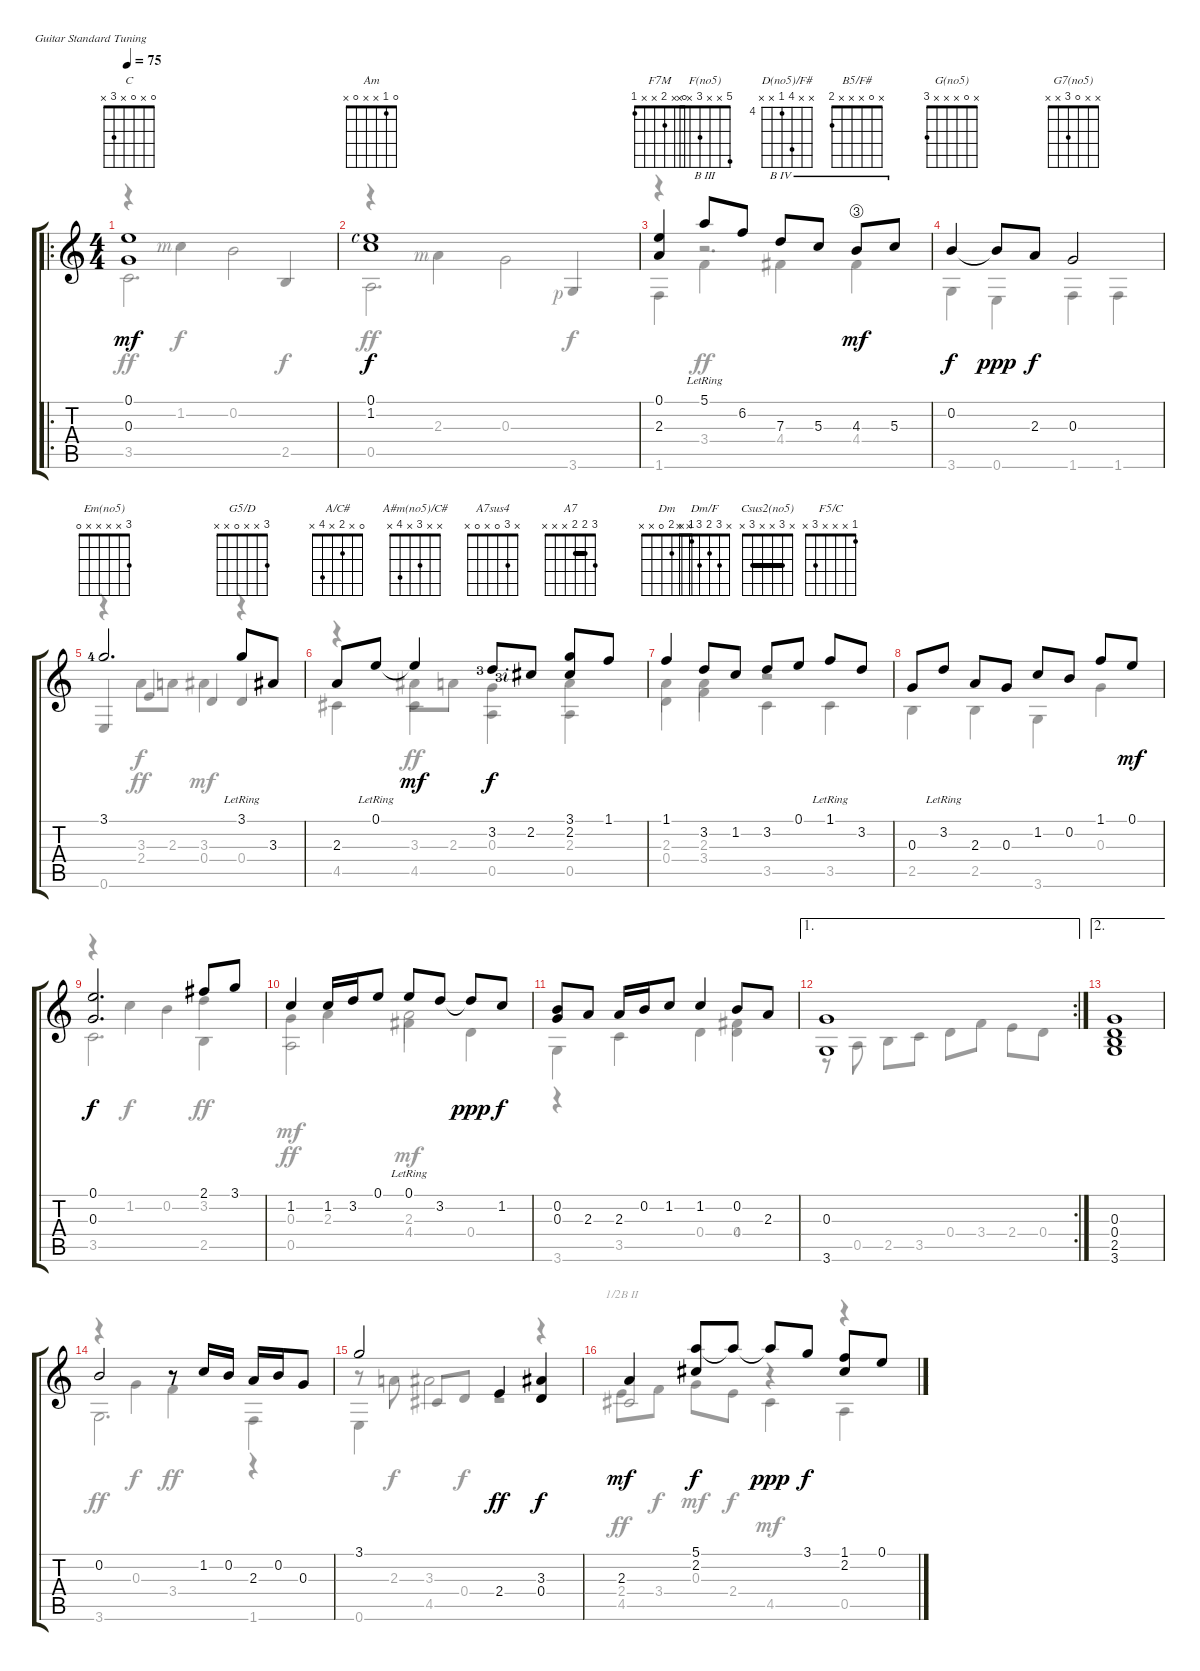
\bracketExtendMode groupsimilarinstruments
\firstSystemTrackNameMode fullname
\otherSystemsTrackNameOrientation horizontal
\chordDiagramsInScore
\track "" {instrument acousticguitarnylon}
\staff {score tabs}
\tuning (E4 B3 G3 D3 A2 E2)
\chord ("C" 0 x 0 x 3 x) {showdiagram false}
\chord ("Am" 0 1 x x 0 x) {showdiagram false}
\chord ("F7M" 0 x 2 x x 1) {showdiagram false showfingering false}
\chord ("F(no5)" 5 x x 3 x x) {showdiagram false showfingering false}
\chord ("D(no5)/F#" x x 7 4 x x) {firstfret 4 showdiagram false showfingering false}
\chord ("B5/F#" x 0 x x x 2) {showdiagram false showfingering false}
\chord ("G(no5)" x 0 x x x 3) {showdiagram false showfingering false}
\chord ("G7(no5)" x x 0 3 x x) {showdiagram false showfingering false}
\chord ("Em(no5)" 3 x x x x 0) {showdiagram false showfingering false}
\chord ("G5/D" 3 x x 0 x x) {showdiagram false showfingering false}
\chord ("A/C#" 0 x 2 x 4 x) {showdiagram false showfingering false}
\chord ("A#m(no5)/C#" x x 3 x 4 x) {showdiagram false showfingering false}
\chord ("A7sus4" x 3 0 x 0 x) {showdiagram false showfingering false}
\chord ("A7" 3 2 2 x x x) {showdiagram false showfingering false barre 2}
\chord ("Dm" 1 x 2 0 x x) {showdiagram false showfingering false}
\chord ("Dm/F" x 3 2 3 x x) {showdiagram false showfingering false}
\chord ("Csus2(no5)" x 3 x x 3 x) {showdiagram false showfingering false barre 3}
\chord ("F5/C" 1 x x x 3 x) {showdiagram false showfingering false}
\voice
\ro
\ts (4 4)
\tempo 75
\clef g2
\ks c
(0.1 0.3).1{ch "C" dy mf instrument acousticguitarnylon beam Up} |
(0.1{rf 5} 1.2).1{ch "Am" dy f beam Up} |
(0.1 2.3).4{ch "F7M" beam Up} 5.1{lr}.8{ch "F(no5)" barre (3 full) beam Up} 6.2.8{beam Up} 7.3.8{ch "D(no5)/F#" barre (4 full) beam Up} 5.3.8{barre (4 full) beam Up} 4.3{string}.8{ch "B5/F#" dy mf barre (4 full) beam Up} 5.3.8{barre (4 full) beam Up} |
0.2.4{ch "G(no5)" dy f beam Up} 0.2{t}.8{dy ppp beam Up} 2.3.8{dy f beam Up} 0.3.2{ch "G7(no5)" beam Up} |
3.1{lf 5}.2{d ch "Em(no5)" beam Up} 3.1{lr}.8{ch "G5/D" beam Up} 3.3{acc #}.8{beam Up} |
2.3.8{ch "A/C#" beam Up} 0.1{lr}.8{beam Up} 0.1{t}.4{ch "A#m(no5)/C#" dy mf beam Up} 3.2{lf 4}.8{ch "A7sus4" dy f beam Up} 2.2{lf 4 rf 2 acc #}.8{beam Up} (3.1 2.2{acc #}).8{ch "A7" beam Up} 1.1.8{beam Up} |
1.1.4{ch "Dm" beam Up} 3.2.8{ch "Dm/F" beam Up} 1.2.8{beam Up} 3.2.8{ch "Csus2(no5)" beam Up} 0.1.8{beam Up} 1.1{lr}.8{ch "F5/C" beam Up} 3.2.8{beam Up} |
0.3.8{beam Up} 3.2{lr}.8{beam Up} 2.3.8{beam Up} 0.3.8{beam Up} 1.2.8{beam Up} 0.2.8{beam Up} 1.1.8{beam Up} 0.1.8{dy mf beam Up} |
(0.1 0.3).2{d dy f beam Up} 2.1{acc #}.8{beam Up} 3.1.8{beam Up} |
1.2.4{beam Up} 1.2.16{beam Up} 3.2.16{beam Up} 0.1.8{beam Up} 0.1{lr}.8{beam Up} 3.2.8{beam Up} 3.2{t}.8{dy ppp beam Up} 1.2.8{dy f beam Up} |
(0.2 0.3).8{beam Up} 2.3.8{beam Up} 2.3.16{beam Up} 0.2.16{beam Up} 1.2.8{beam Up} 1.2.4{beam Up} 0.2.8{beam Up} 2.3.8{beam Up} |
\ae 1
\rc 2
(0.3 3.6).1{beam Up} |
\ae 2
(0.3 0.4 2.5 3.6).1{beam Up} |
0.2.2{beam Up} r.8{beam Up} 1.2.16{beam Up} 0.2.16{beam Up} 2.3.16{beam Up} 0.2.16{beam Up} 0.3.8{beam Up} |
3.1.2{beam Up} 2.4.4{dy ff beam Up} (3.3{acc #} 0.4).4{dy f beam Up} |
2.3.4{dy mf beam Up} (5.1 2.2{acc #}).8{dy f beam Up} 5.1{t}.8{beam Up} 5.1{t}.8{dy ppp beam Up} 3.1.8{dy f beam Up} (1.1 2.2{acc #}).8{beam Up} 0.1.8{beam Up}
\voice
\clef g2
\ottava regular
\simile none
\ks c
r.4{dy f beam Down} 1.2{rf 3}.4{beam Down} 0.2.2{beam Down} |
r.4{beam Down} 2.3{rf 3}.4{beam Down} 0.3.2{beam Down} |
r.4{beam Down} 3.4.4{dy ff beam Down} 4.4{acc #}.4{beam Down} 4.4{acc #}.4{dy mf beam Down} |
|
r.4{beam Down} 3.3{acc #}.8{dy f beam Down} 2.3.8{beam Down} 3.3{acc #}.4{beam Down} r.4{beam Down} |
r.4{beam Down} 3.3{acc #}.8{dy ff beam Down} 2.3.8{beam Down} 0.3.4{beam Down} 2.3.4{beam Down} |
2.3.4{beam Down} 2.3.4{beam Down} r.2{beam Down} |
|
r.4{beam Down} 1.2.4{dy f beam Down} 0.2.4{beam Down} 3.2.4{dy ff beam Down} |
0.3.4{dy mf beam Down} 2.3.4{beam Down} 2.3.2{beam Down} |
|
|
|
r.4{beam Down} 0.3.4{dy f beam Down} 3.4.4{dy ff beam Down} 1.6.4{beam Down} |
r.8{beam Down} 2.3.8{dy f beam Down} 3.3{acc #}.2{beam Down} r.4{beam Down} |
2.4.8{dy mf barre (2 half) beam Down} 3.4.8{dy f beam Down} 0.3.8{dy mf beam Down} 2.4.8{dy f beam Down} r.4{beam Down} r.4{beam Down}
\voice
\clef g2
\ottava regular
\simile none
\ks c
3.5.2{d dy ff beam Down} 2.5.4{dy f beam Up} |
0.5.2{d dy ff beam Down} 3.6{rf 1}.4{dy f beam Up} |
1.6.4{beam Down} r.2{d beam Down} |
3.6.4{beam Down} 0.6.4{beam Down} 1.6.4{beam Down} 1.6.4{beam Down} |
0.6.4{beam Up} 2.4.4{dy ff beam Up} 0.4.4{dy mf beam Up} 0.4.4{beam Up} |
4.5{acc #}.4{beam Down} 4.5{acc #}.4{beam Down} 0.5.4{beam Down} 0.5.4{beam Down} |
0.4.4{beam Down} 3.4.4{beam Down} 3.5.4{beam Down} 3.5.4{beam Down} |
2.5.4{beam Down} 2.5.4{beam Down} 3.6.4{beam Down} 0.3.4{beam Down} |
3.5.2{d beam Down} 2.5.4{beam Down} |
0.5.2{dy ff beam Down} 4.4{acc #}.4{dy mf beam Down} 0.4.4{beam Down} |
3.6.4{beam Down} 3.5.4{beam Down} 0.4.4{beam Down} (0.4 4.4{acc #}).4{beam Down} |
r.8{beam Down} 0.5.8{beam Down} 2.5.8{beam Down} 3.5.8{beam Down} 0.4.8{beam Down} 3.4.8{beam Down} 2.4.8{beam Down} 0.4.8{beam Down} |
|
3.6.2{d dy ff beam Down} r.4{beam Down} |
0.6.4{beam Down} 4.5{acc #}.8{beam Up} 0.4.8{dy f beam Up} r.2{beam Up} |
4.5{acc #}.2{dy ff beam Up} 4.5{acc #}.4{dy mf beam Down} 0.5.4{beam Down}
\voice
\clef g2
\ottava regular
\simile none
\ks c
|
|
|
|
r.4{dy mf beam Down} |
|
|
|
|
|
r.4{dy mf beam Down} |
|
|
|
|
